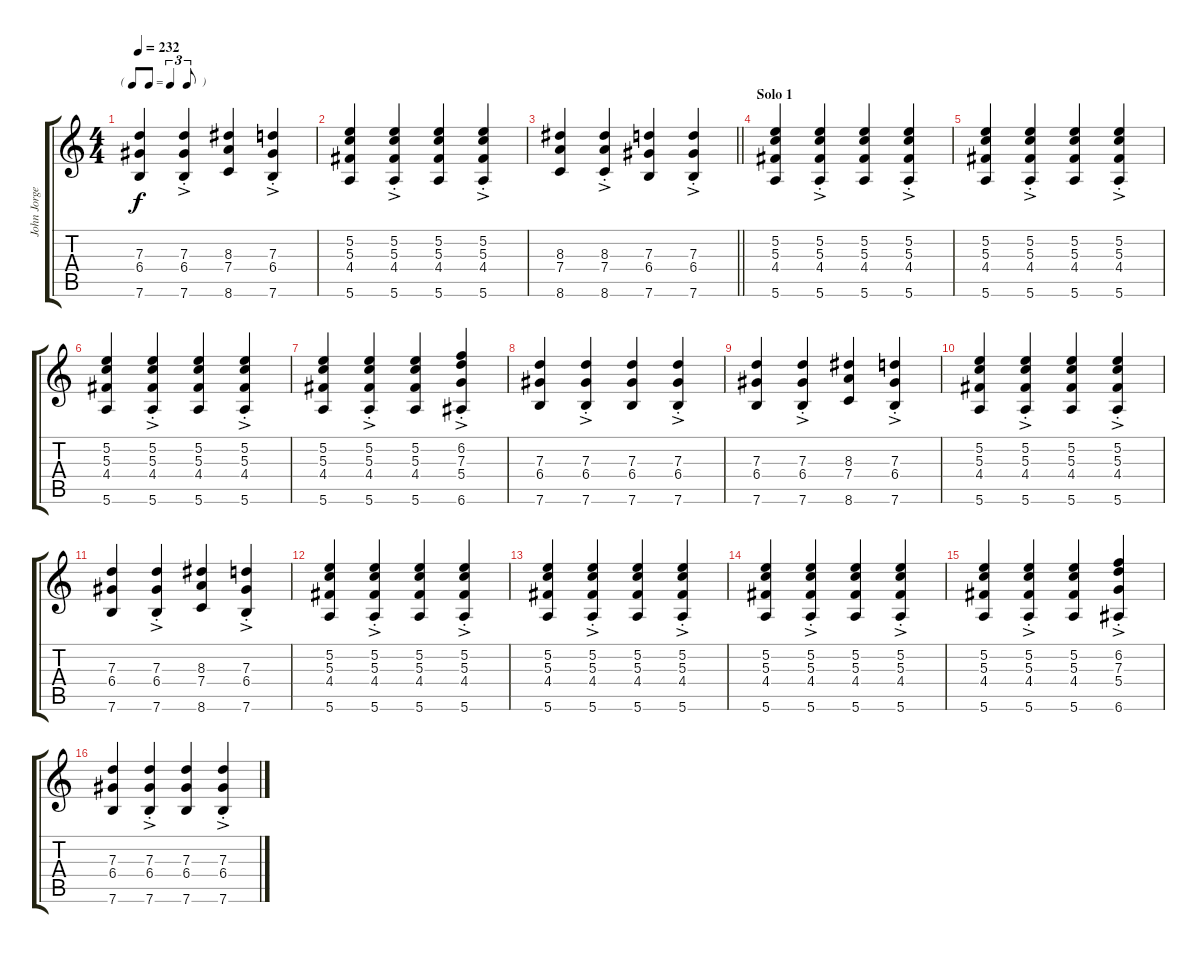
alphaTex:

\track ("John Jorgenson - Rhythm 1" "John Jorge") {instrument acousticguitarsteel}
\staff {score tabs}
\tuning (E4 B3 G3 D3 A2 E2) {hide}
\ts (4 4)
\tf triplet8th
\tempo 232
\clef g2
\ks c
(7.3 6.4 7.6).4{dy f} (7.3{ac st} 6.4{ac st} 7.6{ac st}).4 (8.3 7.4 8.6).4 (7.3{ac st} 6.4{ac st} 7.6{ac st}).4 |
(5.2 5.3 4.4 5.6).4 (5.2{ac st} 5.3{ac st} 4.4{ac st} 5.6{ac st}).4 (5.2 5.3 4.4 5.6).4 (5.2{ac st} 5.3{ac st} 4.4{ac st} 5.6{ac st}).4 |
\barLineRight lightlight
(8.3 7.4 8.6).4 (8.3{ac st} 7.4{ac st} 8.6{ac st}).4 (7.3 6.4 7.6).4 (7.3{ac st} 6.4{ac st} 7.6{ac st}).4 |
\section ("" "Solo 1")
(5.2 5.3 4.4 5.6).4 (5.2{ac st} 5.3{ac st} 4.4{ac st} 5.6{ac st}).4 (5.2 5.3 4.4 5.6).4 (5.2{ac st} 5.3{ac st} 4.4{ac st} 5.6{ac st}).4 |
(5.2 5.3 4.4 5.6).4 (5.2{ac st} 5.3{ac st} 4.4{ac st} 5.6{ac st}).4 (5.2 5.3 4.4 5.6).4 (5.2{ac st} 5.3{ac st} 4.4{ac st} 5.6{ac st}).4 |
(5.2 5.3 4.4 5.6).4 (5.2{ac st} 5.3{ac st} 4.4{ac st} 5.6{ac st}).4 (5.2 5.3 4.4 5.6).4 (5.2{ac st} 5.3{ac st} 4.4{ac st} 5.6{ac st}).4 |
(5.2 5.3 4.4 5.6).4 (5.2{ac st} 5.3{ac st} 4.4{ac st} 5.6{ac st}).4 (5.2 5.3 4.4 5.6).4 (6.2{ac st} 7.3{ac st} 5.4{ac st} 6.6{ac st}).4 |
(7.3 6.4 7.6).4 (7.3{ac st} 6.4{ac st} 7.6{ac st}).4 (7.3 6.4 7.6).4 (7.3{ac st} 6.4{ac st} 7.6{ac st}).4 |
(7.3 6.4 7.6).4 (7.3{ac st} 6.4{ac st} 7.6{ac st}).4 (8.3 7.4 8.6).4 (7.3{ac st} 6.4{ac st} 7.6{ac st}).4 |
(5.2 5.3 4.4 5.6).4 (5.2{ac st} 5.3{ac st} 4.4{ac st} 5.6{ac st}).4 (5.2 5.3 4.4 5.6).4 (5.2{ac st} 5.3{ac st} 4.4{ac st} 5.6{ac st}).4 |
(7.3 6.4 7.6).4 (7.3{ac st} 6.4{ac st} 7.6{ac st}).4 (8.3 7.4 8.6).4 (7.3{ac st} 6.4{ac st} 7.6{ac st}).4 |
(5.2 5.3 4.4 5.6).4 (5.2{ac st} 5.3{ac st} 4.4{ac st} 5.6{ac st}).4 (5.2 5.3 4.4 5.6).4 (5.2{ac st} 5.3{ac st} 4.4{ac st} 5.6{ac st}).4 |
(5.2 5.3 4.4 5.6).4 (5.2{ac st} 5.3{ac st} 4.4{ac st} 5.6{ac st}).4 (5.2 5.3 4.4 5.6).4 (5.2{ac st} 5.3{ac st} 4.4{ac st} 5.6{ac st}).4 |
(5.2 5.3 4.4 5.6).4 (5.2{ac st} 5.3{ac st} 4.4{ac st} 5.6{ac st}).4 (5.2 5.3 4.4 5.6).4 (5.2{ac st} 5.3{ac st} 4.4{ac st} 5.6{ac st}).4 |
(5.2 5.3 4.4 5.6).4 (5.2{ac st} 5.3{ac st} 4.4{ac st} 5.6{ac st}).4 (5.2 5.3 4.4 5.6).4 (6.2{ac st} 7.3{ac st} 5.4{ac st} 6.6{ac st}).4 |
(7.3 6.4 7.6).4 (7.3{ac st} 6.4{ac st} 7.6{ac st}).4 (7.3 6.4 7.6).4 (7.3{ac st} 6.4{ac st} 7.6{ac st}).4
